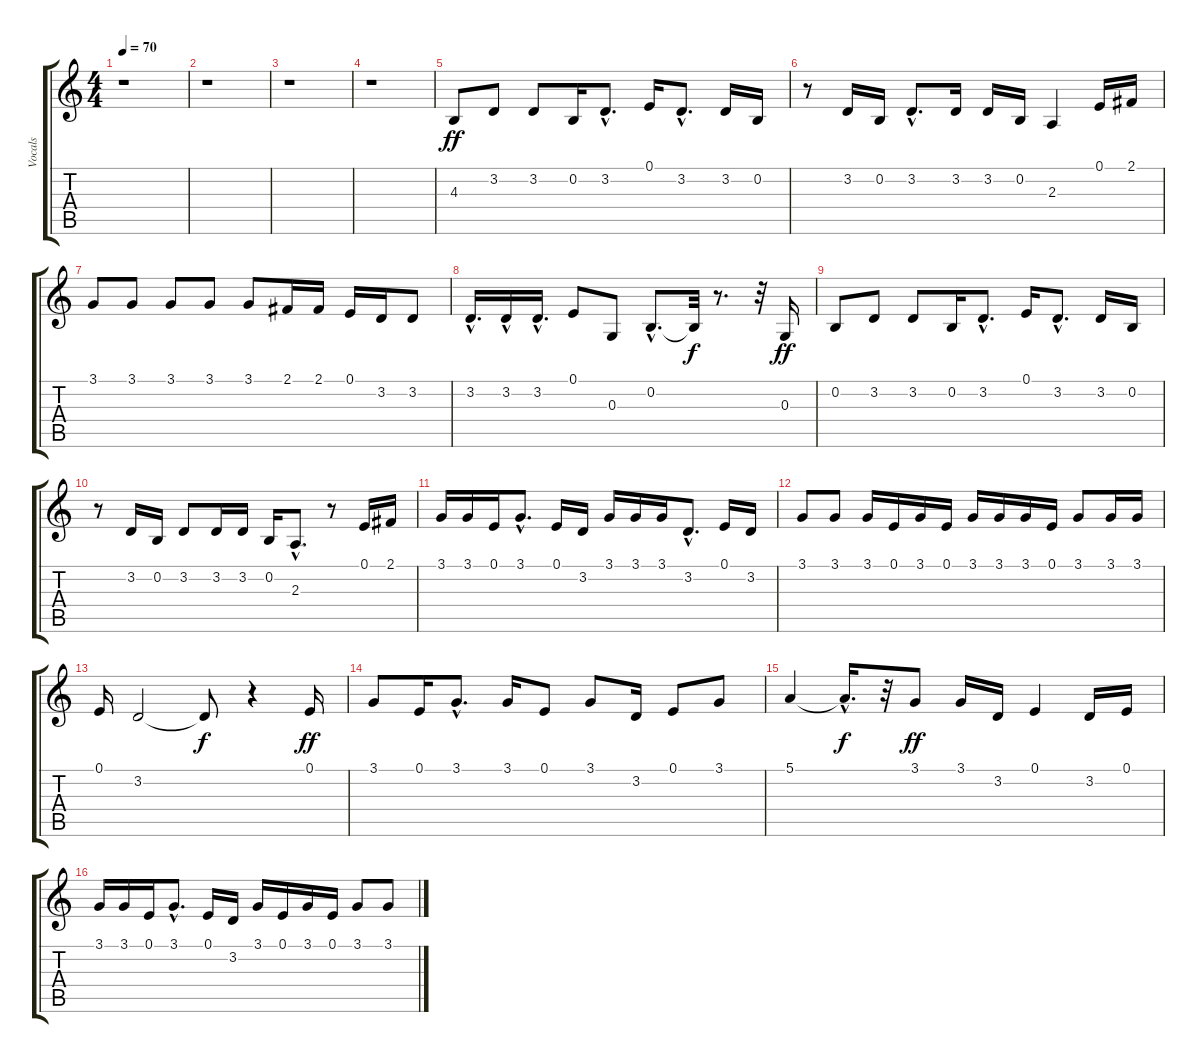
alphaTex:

\track ("Vocals" "Vocals") {instrument baritonesax}
\staff {score tabs}
\tuning (E4 B3 G3 D3 A2 E2) {hide}
\ts (4 4)
\tempo 70
\clef g2
\ks c
r.1{dy ff instrument baritonesax} |
r.1 |
r.1 |
r.1 |
4.3.8 3.2.8 3.2.8 0.2.16 3.2{hac}.8{d} 0.1.16 3.2{hac}.8{d} 3.2.16 0.2.16 |
r.8 3.2.16 0.2.16 3.2{hac}.8{d} 3.2.16 3.2.16 0.2.16 2.3.4 0.1.16 2.1.16 |
3.1.8 3.1.8 3.1.8 3.1.8 3.1.8 2.1.16 2.1.16 0.1.16 3.2.16 3.2.8 |
3.2{hac}.16{d} 3.2{hac}.16 3.2{hac}.16{d} 0.1.8 0.3.8 0.2{hac}.8{d} 0.2{t}.32{dy f} r.8{d} r.32 0.3.16{dy ff} |
0.2.8 3.2.8 3.2.8 0.2.16 3.2{hac}.8{d} 0.1.16 3.2{hac}.8{d} 3.2.16 0.2.16 |
r.8 3.2.16 0.2.16 3.2.8 3.2.16 3.2.16 0.2.16 2.3{hac}.8{d} r.8 0.1.16 2.1.16 |
3.1.16 3.1.16 0.1.16 3.1{hac}.8{d} 0.1.16 3.2.16 3.1.16 3.1.16 3.1.16 3.2{hac}.8{d} 0.1.16 3.2.16 |
3.1.8 3.1.8 3.1.16 0.1.16 3.1.16 0.1.16 3.1.16 3.1.16 3.1.16 0.1.16 3.1.8 3.1.16 3.1.16 |
0.1.16 3.2.2 3.2{t}.8{dy f} r.4 0.1.16{dy ff} |
3.1.8 0.1.16 3.1{hac}.8{d} 3.1.16 0.1.8 3.1.8 3.2.16 0.1.8 3.1.8 |
5.1.4 5.1{hac t}.16{d dy f} r.32 3.1.8{dy ff} 3.1.16 3.2.16 0.1.4 3.2.16 0.1.16 |
3.1.16 3.1.16 0.1.16 3.1{hac}.8{d} 0.1.16 3.2.16 3.1.16 0.1.16 3.1.16 0.1.16 3.1.8 3.1.8
